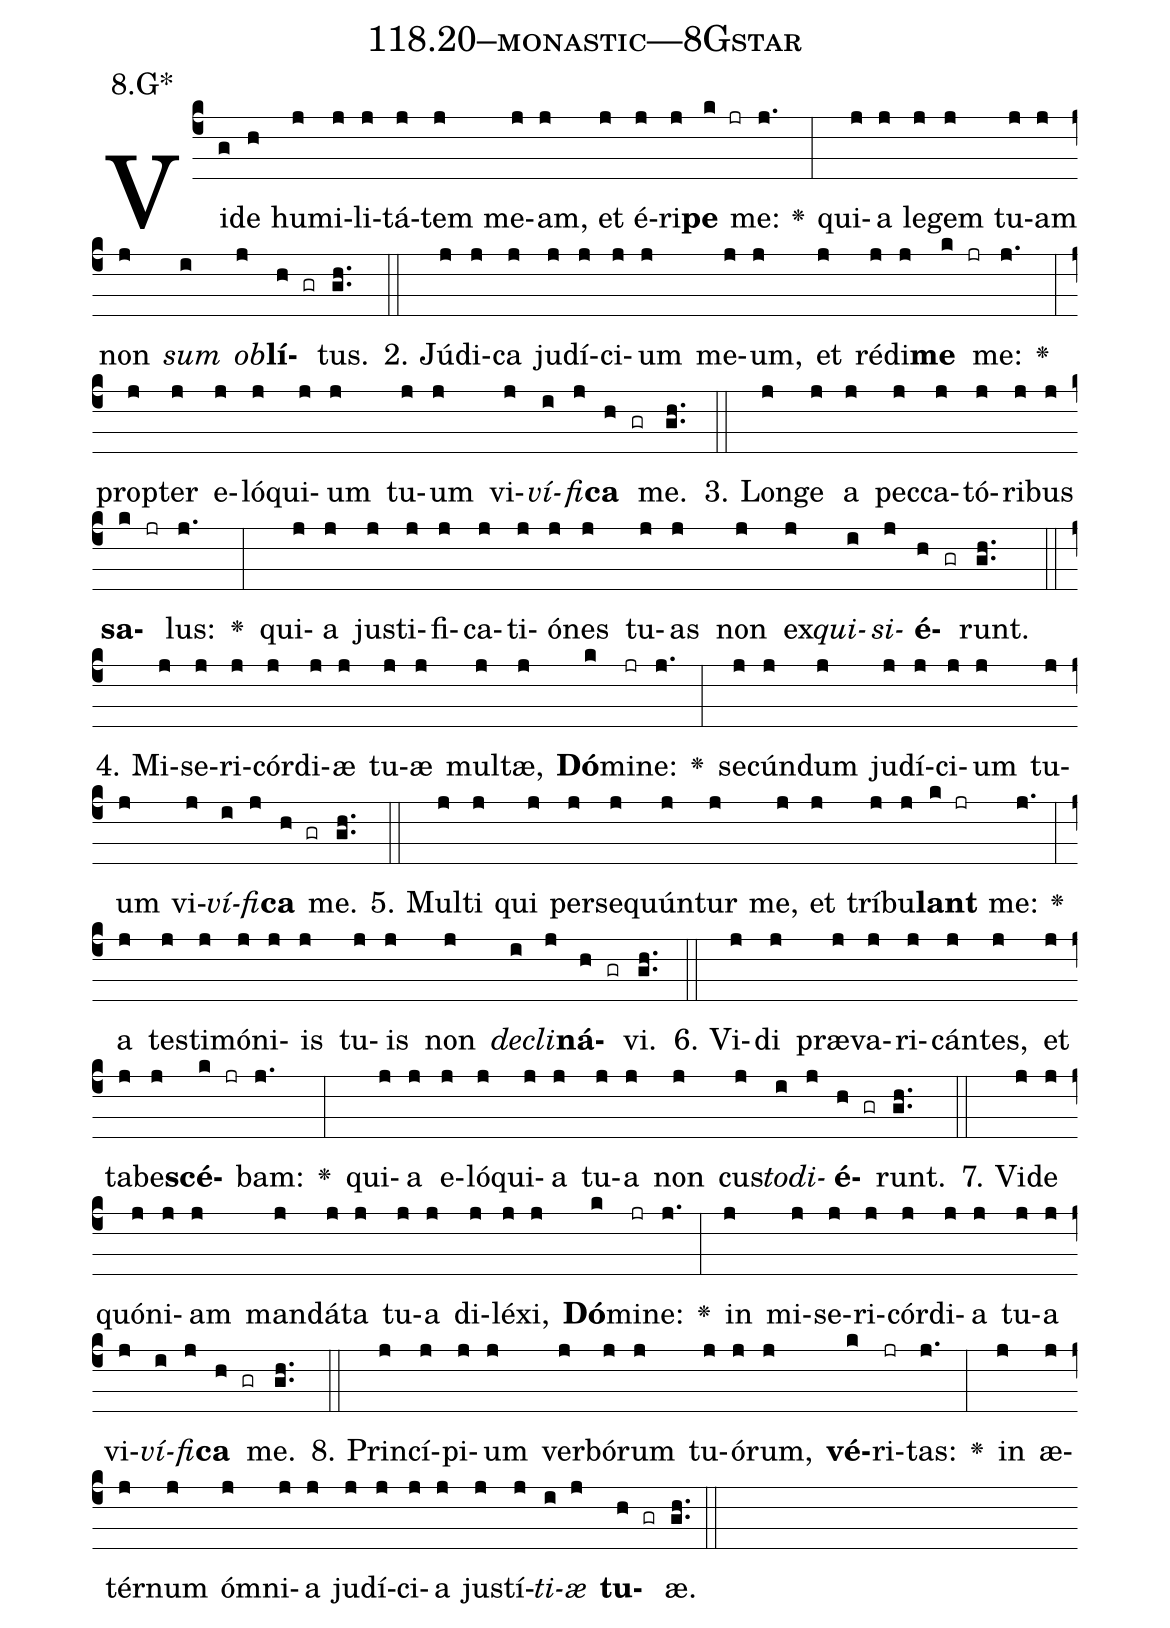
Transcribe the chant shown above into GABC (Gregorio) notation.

name: 118.20--monastic---8Gstar;
annotation: 8.G*;
%%
(c4)Vi(g)de(h) hu(j)mi(j)li(j)tá(j)tem(j) me(j)am,(j) et(j) é(j)ri(j)<b>pe</b>(k jr) me:(j.) <v>\greheightstar</v>(:) qui(j)a(j) le(j)gem(j) tu(j)am(j) non(j) <i>sum</i>(i) <i>ob</i>(j)<b>lí</b>(h gr)tus.(gh..) (::)
2. Jú(j)di(j)ca(j) ju(j)dí(j)ci(j)um(j) me(j)um,(j) et(j) réd(j)i(j)<b>me</b>(k jr) me:(j.) <v>\greheightstar</v>(:) prop(j)ter(j) e(j)ló(j)qui(j)um(j) tu(j)um(j) vi(j)<i>ví</i>(i)<i>fi</i>(j)<b>ca</b>(h gr) me.(gh..) (::)
3. Lon(j)ge(j) a(j) pec(j)ca(j)tó(j)ri(j)bus(j) <b>sa</b>(k jr)lus:(j.) <v>\greheightstar</v>(:) qui(j)a(j) jus(j)ti(j)fi(j)ca(j)ti(j)ó(j)nes(j) tu(j)as(j) non(j) ex(j)<i>qui</i>(i)<i>si</i>(j)<b>é</b>(h gr)runt.(gh..) (::)
4. Mi(j)se(j)ri(j)cór(j)di(j)æ(j) tu(j)æ(j) mul(j)tæ,(j) <b>Dó</b>(k)mi(jr)ne:(j.) <v>\greheightstar</v>(:) se(j)cún(j)dum(j) ju(j)dí(j)ci(j)um(j) tu(j)um(j) vi(j)<i>ví</i>(i)<i>fi</i>(j)<b>ca</b>(h gr) me.(gh..) (::)
5. Mul(j)ti(j) qui(j) per(j)se(j)quún(j)tur(j) me,(j) et(j) trí(j)bu(j)<b>lant</b>(k jr) me:(j.) <v>\greheightstar</v>(:) a(j) tes(j)ti(j)mó(j)ni(j)is(j) tu(j)is(j) non(j) <i>de</i>(i)<i>cli</i>(j)<b>ná</b>(h gr)vi.(gh..) (::)
6. Vi(j)di(j) præ(j)va(j)ri(j)cán(j)tes,(j) et(j) ta(j)be(j)<b>scé</b>(k jr)bam:(j.) <v>\greheightstar</v>(:) qui(j)a(j) e(j)ló(j)qui(j)a(j) tu(j)a(j) non(j) cus(j)<i>to</i>(i)<i>di</i>(j)<b>é</b>(h gr)runt.(gh..) (::)
7. Vi(j)de(j) quón(j)i(j)am(j) man(j)dá(j)ta(j) tu(j)a(j) di(j)lé(j)xi,(j) <b>Dó</b>(k)mi(jr)ne:(j.) <v>\greheightstar</v>(:) in(j) mi(j)se(j)ri(j)cór(j)di(j)a(j) tu(j)a(j) vi(j)<i>ví</i>(i)<i>fi</i>(j)<b>ca</b>(h gr) me.(gh..) (::)
8. Prin(j)cí(j)pi(j)um(j) ver(j)bó(j)rum(j) tu(j)ó(j)rum,(j) <b>vé</b>(k)ri(jr)tas:(j.) <v>\greheightstar</v>(:) in(j) æ(j)tér(j)num(j) óm(j)ni(j)a(j) ju(j)dí(j)ci(j)a(j) jus(j)tí(j)<i>ti</i>(i)<i>æ</i>(j) <b>tu</b>(h gr)æ.(gh..) (::)
